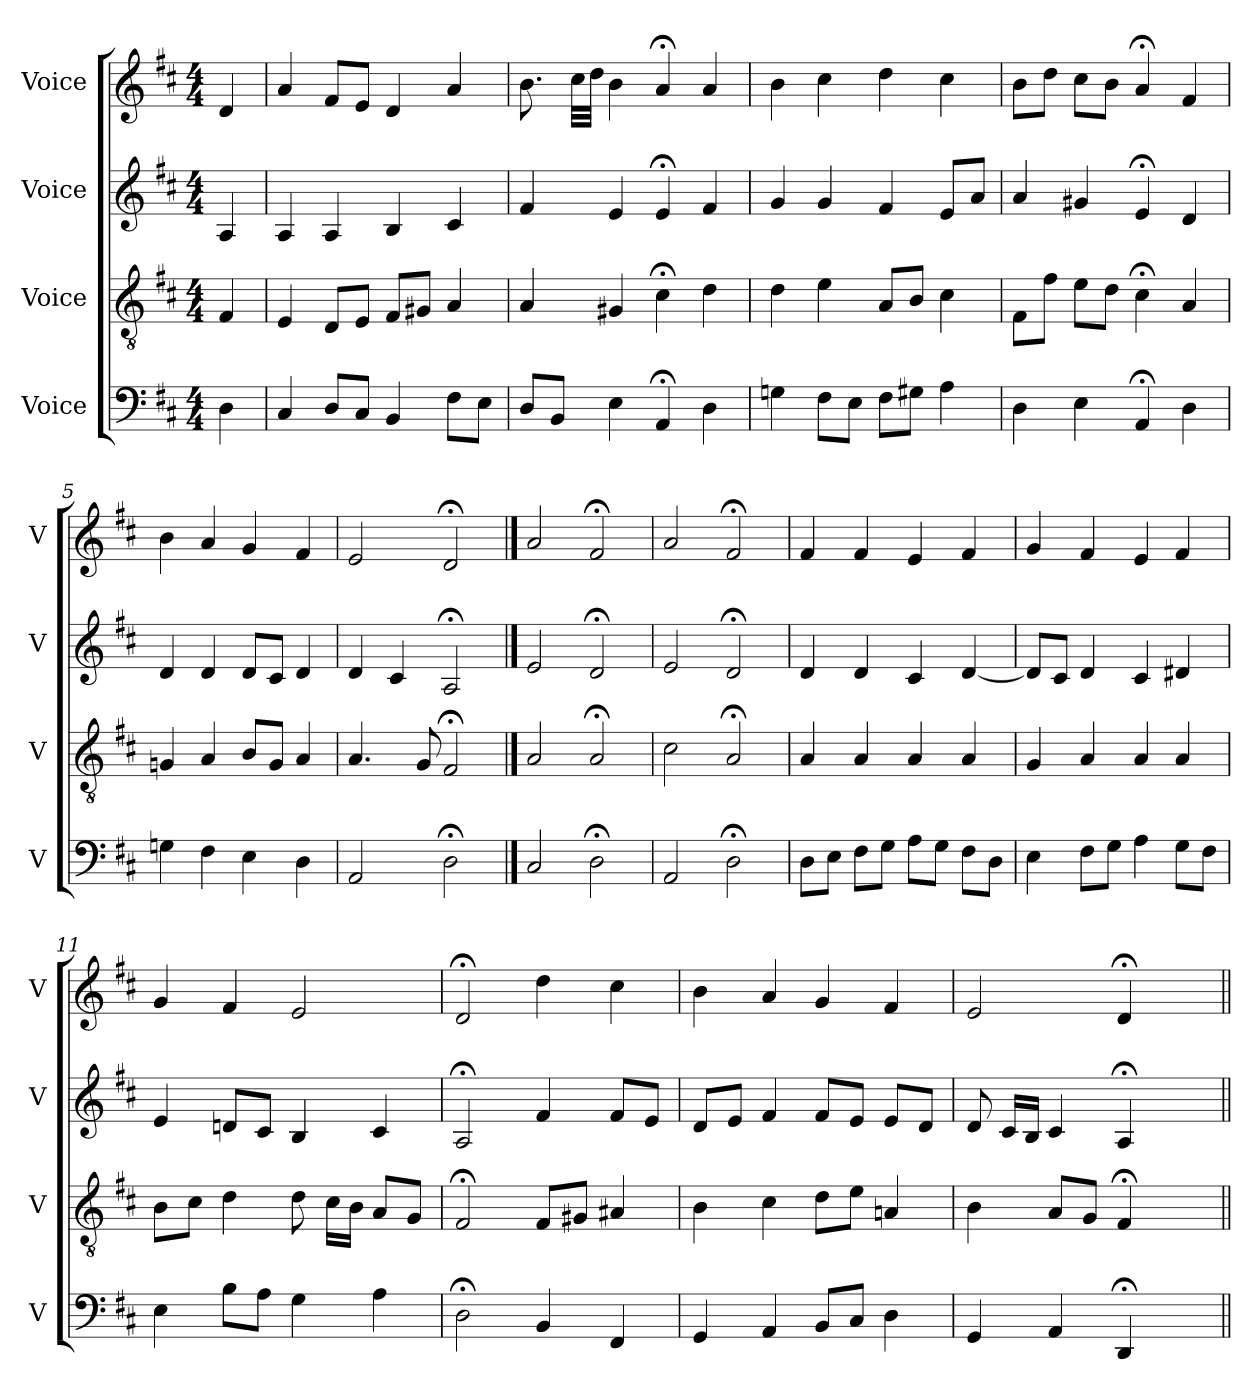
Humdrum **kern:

**kern	**kern	**kern	**kern
*part4	*part3	*part2	*part1
*staff4	*staff3	*staff2	*staff1
*I"Voice	*I"Voice	*I"Voice	*I"Voice
*I'V	*I'V	*I'V	*I'V
*clefF4	*clefGv2	*clefG2	*clefG2
*k[f#c#]	*k[f#c#]	*k[f#c#]	*k[f#c#]
*M4/4	*M4/4	*M4/4	*M4/4
*MM100	*MM100	*MM100	*MM100
=	=	=	=
4D\	4F#/	4A/	4d/
=1	=1	=1	=1
4C#/	4E/	4A/	4a/
8D/L	8D/L	4A/	8f#/L
8C#/J	8E/J	.	8e/J
4BB/	8F#/L	4B/	4d/
.	8G#X/J	.	.
8F#\L	4A/	4c#/	4a/
8E\J	.	.	.
=2	=2	=2	=2
8D/L	4A/	4f#/	8.b\
8BB/J	.	.	.
.	.	.	32cc#\LLL
.	.	.	32dd\JJJ
4E\	4G#X/	4e/	4b\
4AA;/	4c#;\	4e;/	4a;/
4D\	4d\	4f#/	4a/
=3	=3	=3	=3
4Gn\	4d\	4g/	4b\
8F#\L	4e\	4g/	4cc#\
8E\J	.	.	.
8F#\L	8A/L	4f#/	4dd\
8G#X\J	8B/J	.	.
4A\	4c#\	8e/L	4cc#\
.	.	8a/J	.
=4	=4	=4	=4
4D\	8F#\L	4a/	8b\L
.	8f#\J	.	8dd\J
4E\	8e\L	4g#X/	8cc#\L
.	8d\J	.	8b\J
4AA;/	4c#;\	4e;/	4a;/
4D\	4A/	4d/	4f#/
!!LO:LB:g=z
=5	=5	=5	=5
4Gn\	4Gn/	4d/	4b\
4F#\	4A/	4d/	4a/
4E\	8B/L	8d/L	4g/
.	8G/J	8c#/J	.
4D\	4A/	4d/	4f#/
=6	=6	=6	=6
2AA/	4.A/	4d/	2e/
.	.	4c#/	.
.	8G/	.	.
2D;\	2F#;/	2A;/	2d;/
==7	==7	==7	==7
2C#/	2A/	2e/	2a/
2D;\	2A;/	2d;/	2f#;/
=8	=8	=8	=8
2AA/	2c#\	2e/	2a/
2D;\	2A;/	2d;/	2f#;/
=9	=9	=9	=9
8D\L	4A/	4d/	4f#/
8E\J	.	.	.
8F#\L	4A/	4d/	4f#/
8G\J	.	.	.
8A\L	4A/	4c#/	4e/
8G\J	.	.	.
8F#\L	4A/	[4d/	4f#/
8D\J	.	.	.
!!LO:LB:g=z
=10	=10	=10	=10
4E\	4G/	8d/L]	4g/
.	.	8c#/J	.
8F#\L	4A/	4d/	4f#/
8G\J	.	.	.
4A\	4A/	4c#/	4e/
8G\L	4A/	4d#X/	4f#/
8F#\J	.	.	.
=11	=11	=11	=11
4E\	8B\L	4e/	4g/
.	8c#\J	.	.
8B\L	4d\	8dn/L	4f#/
8A\J	.	8c#/J	.
4G\	8d\	4B/	2e/
.	16c#\LL	.	.
.	16B\JJ	.	.
4A\	8A/L	4c#/	.
.	8G/J	.	.
=12	=12	=12	=12
2D;\	2F#;/	2A;/	2d;/
4BB/	8F#/L	4f#/	4dd\
.	8G#X/J	.	.
4FF#/	4A#X/	8f#/L	4cc#\
.	.	8e/J	.
=13	=13	=13	=13
4GG/	4B\	8d/L	4b\
.	.	8e/J	.
4AA/	4c#\	4f#/	4a/
8BB/L	8d\L	8f#/L	4g/
8C#/J	8e\J	8e/J	.
4D\	4An/	8e/L	4f#/
.	.	8d/J	.
!!LO:PB:g=z
=14	=14	=14	=14
4GG/	4B\	8d/	2e/
.	.	16c#/LL	.
.	.	16B/JJ	.
4AA/	8A/L	4c#/	.
.	8G/J	.	.
4DD;/	4F#;/	4A;/	4d;/
4ryy	4ryy	4ryy	4ryy
=||	=||	=||	=||
*-	*-	*-	*-
